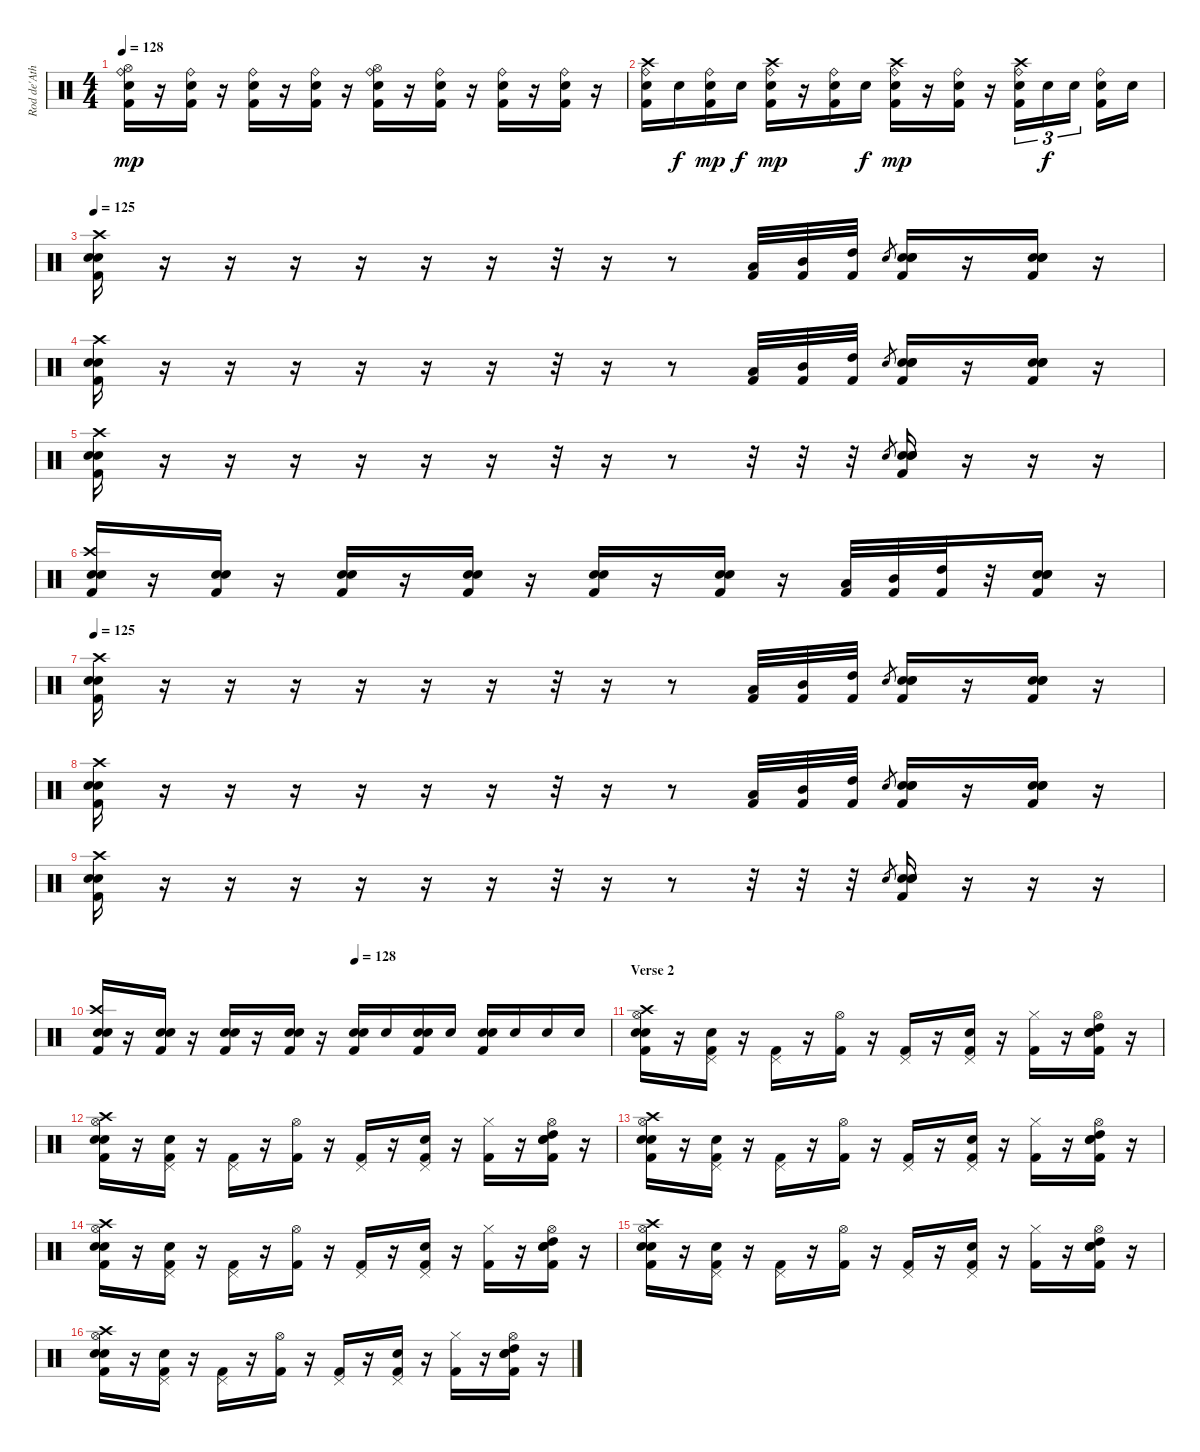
\track ("Rod de'Ath" "Rod de'Ath") {instrument percussion}
\staff {score}
\articulation defaults
\ts (4 4)
\tempo 128
\clef neutral
\ks c
("Ride (bell)" "Hi-Hat (open)" "Snare (hit) 2" "Kick (hit) 2").16{dy mp} r.16 ("Ride (bell)" "Snare (hit) 2" "Kick (hit) 2").16 r.16 ("Ride (bell)" "Snare (hit) 2" "Kick (hit) 2").16 r.16 ("Ride (bell)" "Snare (hit) 2" "Kick (hit) 2").16 r.16 ("Ride (bell)" "Hi-Hat (open)" "Snare (hit) 2" "Kick (hit) 2").16 r.16 ("Ride (bell)" "Snare (hit) 2" "Kick (hit) 2").16 r.16 ("Ride (bell)" "Snare (hit) 2" "Kick (hit) 2").16 r.16 ("Ride (bell)" "Snare (hit) 2" "Kick (hit) 2").16 r.16 |
("Ride (bell)" "Crash high (hit)" "Electric Snare (hit)" "Kick (hit) 2").16 "Electric Snare (hit)".16{dy f} ("Ride (bell)" "Electric Snare (hit)" "Kick (hit) 2").16{dy mp} "Electric Snare (hit)".16{dy f} ("Ride (bell)" "Crash high (hit)" "Electric Snare (hit)" "Kick (hit) 2").16{dy mp} r.16 ("Ride (bell)" "Electric Snare (hit)" "Kick (hit) 2").16 "Electric Snare (hit)".16{dy f} ("Ride (bell)" "Crash high (hit)" "Electric Snare (hit)" "Kick (hit) 2").16{dy mp} r.16 ("Ride (bell)" "Electric Snare (hit)" "Kick (hit) 2").16 r.16 ("Ride (bell)" "Crash high (hit)" "Electric Snare (hit)" "Kick (hit) 2").16{tu (3 2)} "Electric Snare (hit)".16{tu (3 2) dy f} "Electric Snare (hit)".16{tu (3 2)} ("Ride (bell)" "Electric Snare (hit)" "Kick (hit) 2").16 "Electric Snare (hit)".16 |
\tempo 125
("Crash high (hit)" "Snare (hit) 2" "Snare (hit) 2" "Kick (hit) 2").16 r.16 r.16 r.16 r.16 r.16 r.16 r.32 r.16 r.8 ("Low Tom (hit)" "Kick (hit) 2").32 ("Mid Tom (hit)" "Kick (hit) 2").32 ("High Tom (hit)" "Kick (hit) 2").32 "Snare (hit) 2".8{gr} ("Electric Snare (hit)" "Electric Snare (hit)" "Electric Snare (hit)" "Kick (hit) 2").16 r.16 ("Electric Snare (hit)" "Electric Snare (hit)" "Electric Snare (hit)" "Kick (hit) 2").16 r.16 |
("Crash high (hit)" "Snare (hit) 2" "Snare (hit) 2" "Kick (hit) 2").16 r.16 r.16 r.16 r.16 r.16 r.16 r.32 r.16 r.8 ("Low Tom (hit)" "Kick (hit) 2").32 ("Mid Tom (hit)" "Kick (hit) 2").32 ("High Tom (hit)" "Kick (hit) 2").32 "Snare (hit) 2".8{gr} ("Electric Snare (hit)" "Electric Snare (hit)" "Electric Snare (hit)" "Kick (hit) 2").16 r.16 ("Electric Snare (hit)" "Electric Snare (hit)" "Electric Snare (hit)" "Kick (hit) 2").16 r.16 |
("Crash high (hit)" "Snare (hit) 2" "Snare (hit) 2" "Kick (hit) 2").16 r.16 r.16 r.16 r.16 r.16 r.16 r.32 r.16 r.8 r.32 r.32 r.32 "Electric Snare (hit)".8{gr} ("Electric Snare (hit)" "Electric Snare (hit)" "Electric Snare (hit)" "Kick (hit) 2").16 r.16 r.16 r.16 |
("Crash high (hit)" "Electric Snare (hit)" "Electric Snare (hit)" "Kick (hit) 2").16 r.16 ("Electric Snare (hit)" "Electric Snare (hit)" "Kick (hit) 2").16 r.16 ("Electric Snare (hit)" "Electric Snare (hit)" "Kick (hit) 2").16 r.16 ("Electric Snare (hit)" "Electric Snare (hit)" "Kick (hit) 2").16 r.16 ("Electric Snare (hit)" "Electric Snare (hit)" "Kick (hit) 2").16 r.16 ("Electric Snare (hit)" "Electric Snare (hit)" "Kick (hit) 2").16 r.16 ("Low Tom (hit)" "Kick (hit) 2").32 ("Mid Tom (hit)" "Kick (hit) 2").32 ("High Tom (hit)" "Kick (hit) 2").32 r.32 ("Electric Snare (hit)" "Electric Snare (hit)" "Electric Snare (hit)" "Kick (hit) 2").16 r.16 |
\tempo 125
("Crash high (hit)" "Snare (hit) 2" "Snare (hit) 2" "Kick (hit) 2").16 r.16 r.16 r.16 r.16 r.16 r.16 r.32 r.16 r.8 ("Low Tom (hit)" "Kick (hit) 2").32 ("Mid Tom (hit)" "Kick (hit) 2").32 ("High Tom (hit)" "Kick (hit) 2").32 "Snare (hit) 2".8{gr} ("Electric Snare (hit)" "Electric Snare (hit)" "Electric Snare (hit)" "Kick (hit) 2").16 r.16 ("Electric Snare (hit)" "Electric Snare (hit)" "Electric Snare (hit)" "Kick (hit) 2").16 r.16 |
("Crash high (hit)" "Snare (hit) 2" "Snare (hit) 2" "Kick (hit) 2").16 r.16 r.16 r.16 r.16 r.16 r.16 r.32 r.16 r.8 ("Low Tom (hit)" "Kick (hit) 2").32 ("Mid Tom (hit)" "Kick (hit) 2").32 ("High Tom (hit)" "Kick (hit) 2").32 "Snare (hit) 2".8{gr} ("Electric Snare (hit)" "Electric Snare (hit)" "Electric Snare (hit)" "Kick (hit) 2").16 r.16 ("Electric Snare (hit)" "Electric Snare (hit)" "Electric Snare (hit)" "Kick (hit) 2").16 r.16 |
("Crash high (hit)" "Snare (hit) 2" "Snare (hit) 2" "Kick (hit) 2").16 r.16 r.16 r.16 r.16 r.16 r.16 r.32 r.16 r.8 r.32 r.32 r.32 "Electric Snare (hit)".8{gr} ("Electric Snare (hit)" "Electric Snare (hit)" "Electric Snare (hit)" "Kick (hit) 2").16 r.16 r.16 r.16 |
\tempo (128 0.5)
("Crash high (hit)" "Electric Snare (hit)" "Electric Snare (hit)" "Kick (hit) 2").16 r.16 ("Electric Snare (hit)" "Electric Snare (hit)" "Kick (hit) 2").16 r.16 ("Electric Snare (hit)" "Electric Snare (hit)" "Kick (hit) 2").16 r.16 ("Electric Snare (hit)" "Electric Snare (hit)" "Kick (hit) 2").16 r.16 ("Electric Snare (hit)" "Electric Snare (hit)" "Kick (hit) 2").16 "Electric Snare (hit)".16 ("Electric Snare (hit)" "Electric Snare (hit)" "Kick (hit) 2").16 "Electric Snare (hit)".16 ("Electric Snare (hit)" "Electric Snare (hit)" "Kick (hit) 2").16 "Electric Snare (hit)".16 "Electric Snare (hit)".16 "Electric Snare (hit)".16 |
\section ("" "Verse 2")
("Crash high (hit)" "Hi-Hat (open)" "Snare (hit) 2" "Snare (hit) 2" "Kick (hit) 2").16 r.16 ("Pedal Hi-Hat (hit)" "Snare (hit) 2" "Kick (hit) 2").16 r.16 ("Pedal Hi-Hat (hit)" "Kick (hit) 2").16 r.16 ("Hi-Hat (open)" "Kick (hit) 2").16 r.16 ("Pedal Hi-Hat (hit)" "Kick (hit) 2").16 r.16 ("Pedal Hi-Hat (hit)" "Snare (hit) 2" "Kick (hit) 2").16 r.16 ("Hi-Hat (closed)" "Kick (hit) 2").16 r.16 ("Hi-Hat (open)" "Snare (hit) 2" "Snare (hit) 2" "High Tom (hit)" "Kick (hit) 2").16 r.16 |
("Crash high (hit)" "Hi-Hat (open)" "Snare (hit) 2" "Snare (hit) 2" "Kick (hit) 2").16 r.16 ("Pedal Hi-Hat (hit)" "Snare (hit) 2" "Kick (hit) 2").16 r.16 ("Pedal Hi-Hat (hit)" "Kick (hit) 2").16 r.16 ("Hi-Hat (open)" "Kick (hit) 2").16 r.16 ("Pedal Hi-Hat (hit)" "Kick (hit) 2").16 r.16 ("Pedal Hi-Hat (hit)" "Snare (hit) 2" "Kick (hit) 2").16 r.16 ("Hi-Hat (closed)" "Kick (hit) 2").16 r.16 ("Hi-Hat (open)" "Snare (hit) 2" "Snare (hit) 2" "High Tom (hit)" "Kick (hit) 2").16 r.16 |
("Crash high (hit)" "Hi-Hat (open)" "Snare (hit) 2" "Snare (hit) 2" "Kick (hit) 2").16 r.16 ("Pedal Hi-Hat (hit)" "Snare (hit) 2" "Kick (hit) 2").16 r.16 ("Pedal Hi-Hat (hit)" "Kick (hit) 2").16 r.16 ("Hi-Hat (open)" "Kick (hit) 2").16 r.16 ("Pedal Hi-Hat (hit)" "Kick (hit) 2").16 r.16 ("Pedal Hi-Hat (hit)" "Snare (hit) 2" "Kick (hit) 2").16 r.16 ("Hi-Hat (closed)" "Kick (hit) 2").16 r.16 ("Hi-Hat (open)" "Snare (hit) 2" "Snare (hit) 2" "High Tom (hit)" "Kick (hit) 2").16 r.16 |
("Crash high (hit)" "Hi-Hat (open)" "Snare (hit) 2" "Snare (hit) 2" "Kick (hit) 2").16 r.16 ("Pedal Hi-Hat (hit)" "Snare (hit) 2" "Kick (hit) 2").16 r.16 ("Pedal Hi-Hat (hit)" "Kick (hit) 2").16 r.16 ("Hi-Hat (open)" "Kick (hit) 2").16 r.16 ("Pedal Hi-Hat (hit)" "Kick (hit) 2").16 r.16 ("Pedal Hi-Hat (hit)" "Snare (hit) 2" "Kick (hit) 2").16 r.16 ("Hi-Hat (closed)" "Kick (hit) 2").16 r.16 ("Hi-Hat (open)" "Snare (hit) 2" "Snare (hit) 2" "High Tom (hit)" "Kick (hit) 2").16 r.16 |
("Crash high (hit)" "Hi-Hat (open)" "Snare (hit) 2" "Snare (hit) 2" "Kick (hit) 2").16 r.16 ("Pedal Hi-Hat (hit)" "Snare (hit) 2" "Kick (hit) 2").16 r.16 ("Pedal Hi-Hat (hit)" "Kick (hit) 2").16 r.16 ("Hi-Hat (open)" "Kick (hit) 2").16 r.16 ("Pedal Hi-Hat (hit)" "Kick (hit) 2").16 r.16 ("Pedal Hi-Hat (hit)" "Snare (hit) 2" "Kick (hit) 2").16 r.16 ("Hi-Hat (closed)" "Kick (hit) 2").16 r.16 ("Hi-Hat (open)" "Snare (hit) 2" "Snare (hit) 2" "High Tom (hit)" "Kick (hit) 2").16 r.16 |
("Crash high (hit)" "Hi-Hat (open)" "Snare (hit) 2" "Snare (hit) 2" "Kick (hit) 2").16 r.16 ("Pedal Hi-Hat (hit)" "Snare (hit) 2" "Kick (hit) 2").16 r.16 ("Pedal Hi-Hat (hit)" "Kick (hit) 2").16 r.16 ("Hi-Hat (open)" "Kick (hit) 2").16 r.16 ("Pedal Hi-Hat (hit)" "Kick (hit) 2").16 r.16 ("Pedal Hi-Hat (hit)" "Snare (hit) 2" "Kick (hit) 2").16 r.16 ("Hi-Hat (closed)" "Kick (hit) 2").16 r.16 ("Hi-Hat (open)" "Snare (hit) 2" "Snare (hit) 2" "High Tom (hit)" "Kick (hit) 2").16 r.16
